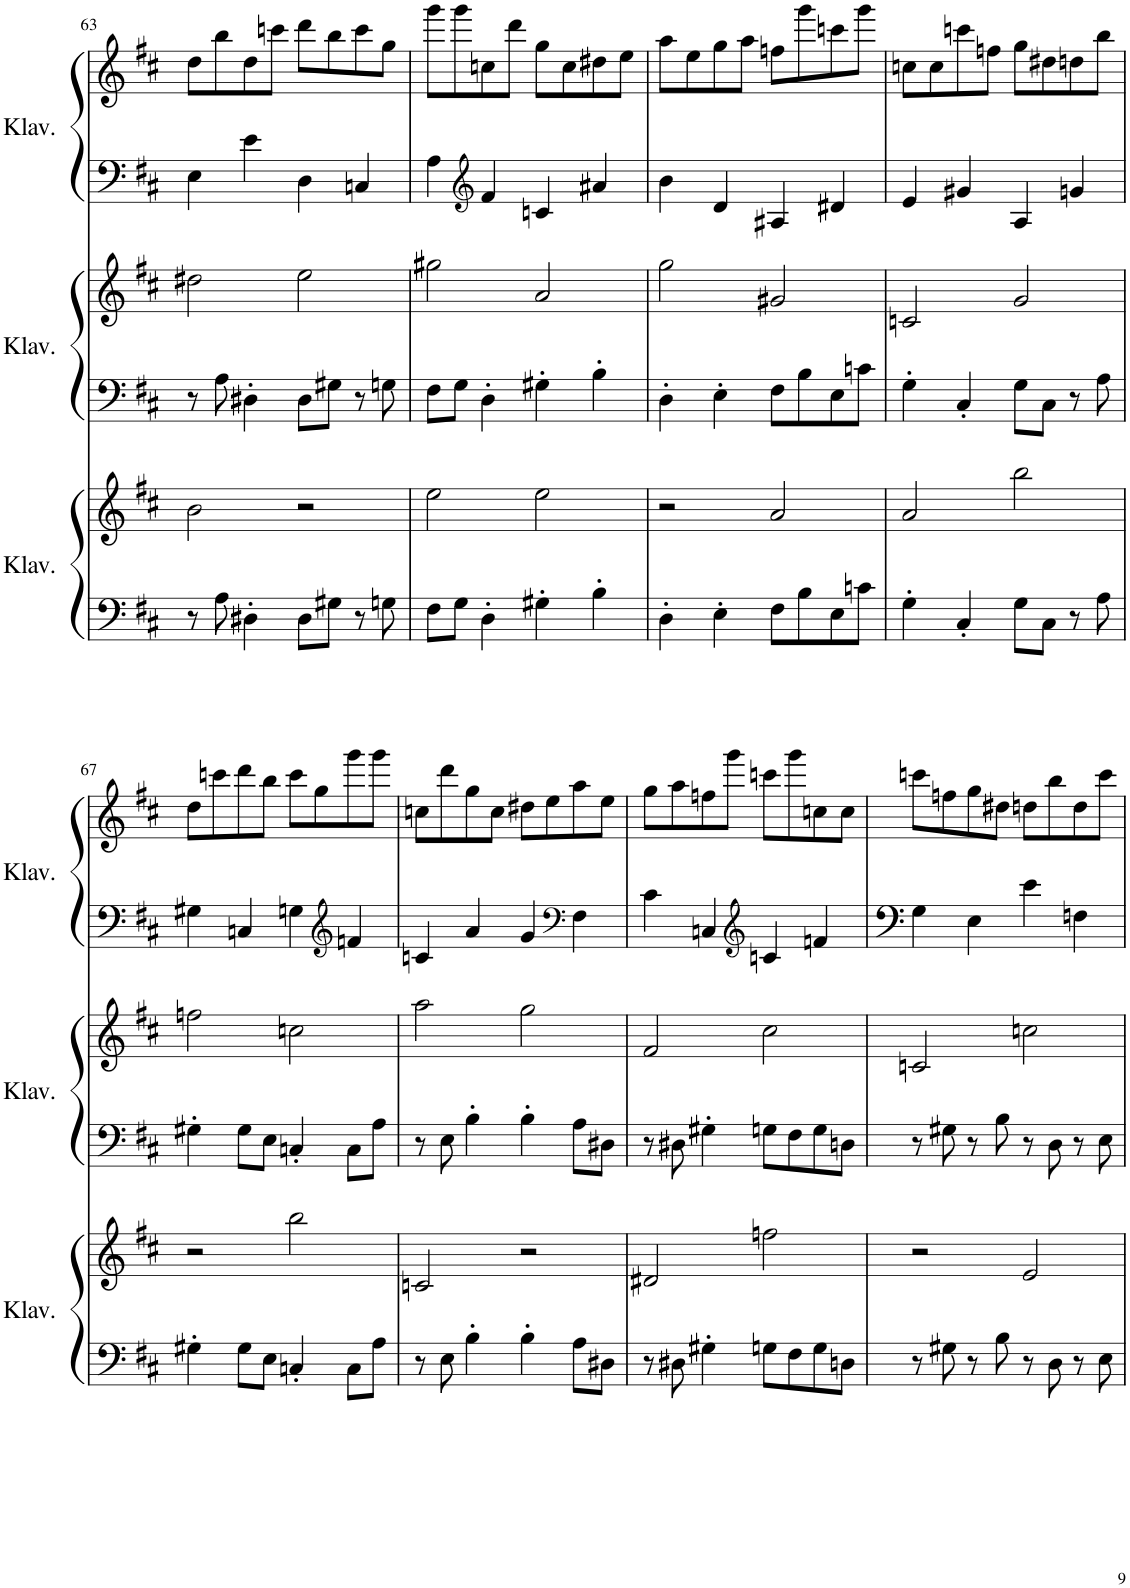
**kern	**kern	**kern	**kern	**kern	**kern
*part3	*part3	*part2	*part2	*part1	*part1
*staff6	*staff5	*staff4	*staff3	*staff2	*staff1
*I"Klavier	*	*I"Klavier	*	*I"Klavier	*
*I'Klav.	*	*I'Klav.	*	*I'Klav.	*
!!LO:PB:g=z
*clefG2	*clefG2	*clefG2	*clefG2	*clefF4	*clefG2
*k[f#c#]	*k[f#c#]	*k[f#c#]	*k[f#c#]	*k[f#c#]	*k[f#c#]
*M4/4	*M4/4	*M4/4	*M4/4	*M4/4	*M4/4
=63	=63	=63	=63	=63	=63
8r	2b\	8r	2dd#X\	4E\	8dd\L
8A\	.	8A\	.	.	8bb\
4D#X'\	.	4D#X'\	.	4e\	8dd\
.	.	.	.	.	8cccn\J
8D#\L	2r	8D#\L	2ee\	4D\	8ddd\L
8G#X\J	.	8G#X\J	.	.	8bb\
8r	.	8r	.	4Cn/	8ccc\
8Gn\	.	8Gn\	.	.	8gg\J
=64	=64	=64	=64	=64	=64
8F#\L	2ee\	8F#\L	2gg#X\	4A\	8ggg\L
8G\J	.	8G\J	.	.	8ggg\
*	*	*	*	*clefG2	*
4D'\	.	4D'\	.	4f#/	8ccn\
.	.	.	.	.	8ddd\J
4G#X'\	2ee\	4G#X'\	2a/	4cn/	8gg\L
.	.	.	.	.	8cc\
4B'\	.	4B'\	.	4a#X/	8dd#X\
.	.	.	.	.	8ee\J
=65	=65	=65	=65	=65	=65
4D'\	2r	4D'\	2gg\	4b\	8aa\L
.	.	.	.	.	8ee\
4E'\	.	4E'\	.	4d/	8gg\
.	.	.	.	.	8aa\J
8F#\L	2a/	8F#\L	2g#X/	4A#X/	8ffn\L
8B\	.	8B\	.	.	8ggg\
8E\	.	8E\	.	4d#X/	8cccn\
8cn\J	.	8cn\J	.	.	8ggg\J
=66	=66	=66	=66	=66	=66
4G'\	2a/	4G'\	2cn/	4e/	8ccn\L
.	.	.	.	.	8cc\
4C#'/	.	4C#'/	.	4g#X/	8cccn\
.	.	.	.	.	8ffn\J
8G\L	2bb\	8G\L	2g/	4A/	8gg\L
8C#\J	.	8C#\J	.	.	8dd#X\
8r	.	8r	.	4gn/	8ddn\
8A\	.	8A\	.	.	8bb\J
!!LO:LB:g=z
=67	=67	=67	=67	=67	=67
4G#X'\	2r	4G#X'\	2ffn\	4G#X\	8dd\L
.	.	.	.	.	8cccn\
8G#\L	.	8G#\L	.	4Cn/	8ddd\
8E\J	.	8E\J	.	.	8bb\J
4Cn'/	2bb\	4Cn'/	2ccn\	4Gn\	8ccc\L
.	.	.	.	.	8gg\
*	*	*	*	*clefG2	*
8C\L	.	8C\L	.	4fn/	8ggg\
8A\J	.	8A\J	.	.	8ggg\J
=68	=68	=68	=68	=68	=68
8r	2cn/	8r	2aa\	4cn/	8ccn\L
8E\	.	8E\	.	.	8ddd\
4B'\	.	4B'\	.	4a/	8gg\
.	.	.	.	.	8cc\J
4B'\	2r	4B'\	2gg\	4g/	8dd#X\L
.	.	.	.	.	8ee\
*	*	*	*	*clefF4	*
8A\L	.	8A\L	.	4F#\	8aa\
8D#X\J	.	8D#X\J	.	.	8ee\J
=69	=69	=69	=69	=69	=69
8r	2d#X/	8r	2f#/	4c#\	8gg\L
8D#X\	.	8D#X\	.	.	8aa\
4G#X'\	.	4G#X'\	.	4Cn/	8ffn\
.	.	.	.	.	8ggg\J
*	*	*	*	*clefG2	*
8Gn\L	2ffn\	8Gn\L	2cc#\	4cn/	8cccn\L
8F#\	.	8F#\	.	.	8ggg\
8G\	.	8G\	.	4fn/	8ccn\
8Dn\J	.	8Dn\J	.	.	8cc\J
=70	=70	=70	=70	=70	=70
8r	2r	8r	2cn/	4G\	8cccn\L
8G#X\	.	8G#X\	.	.	8ffn\
8r	.	8r	.	4E\	8gg\
8B\	.	8B\	.	.	8dd#X\J
8r	2e/	8r	2ccn\	4e\	8ddn\L
8D\	.	8D\	.	.	8bb\
8r	.	8r	.	4Fn\	8dd\
8E\	.	8E\	.	.	8ccc\J
=	=	=	=	=	=
*-	*-	*-	*-	*-	*-
